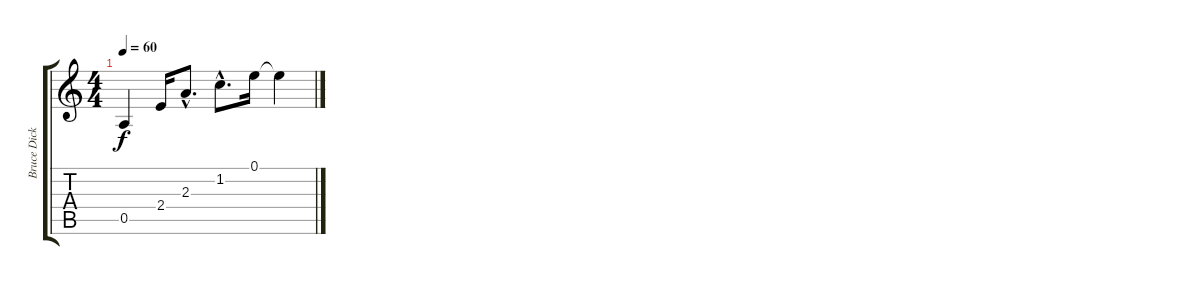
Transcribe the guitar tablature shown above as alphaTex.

\track ("Bruce Dickinson" "Bruce Dick") {instrument acousticguitarsteel}
\staff {score tabs}
\tuning (E4 B3 G3 D3 A2 E2) {hide}
\ts (4 4)
\tempo 60
\clef g2
\ks c
0.5.4{dy f} 2.4.16 2.3{hac}.8{d} 1.2{hac}.8{d} 0.1.16 0.1{t}.4
